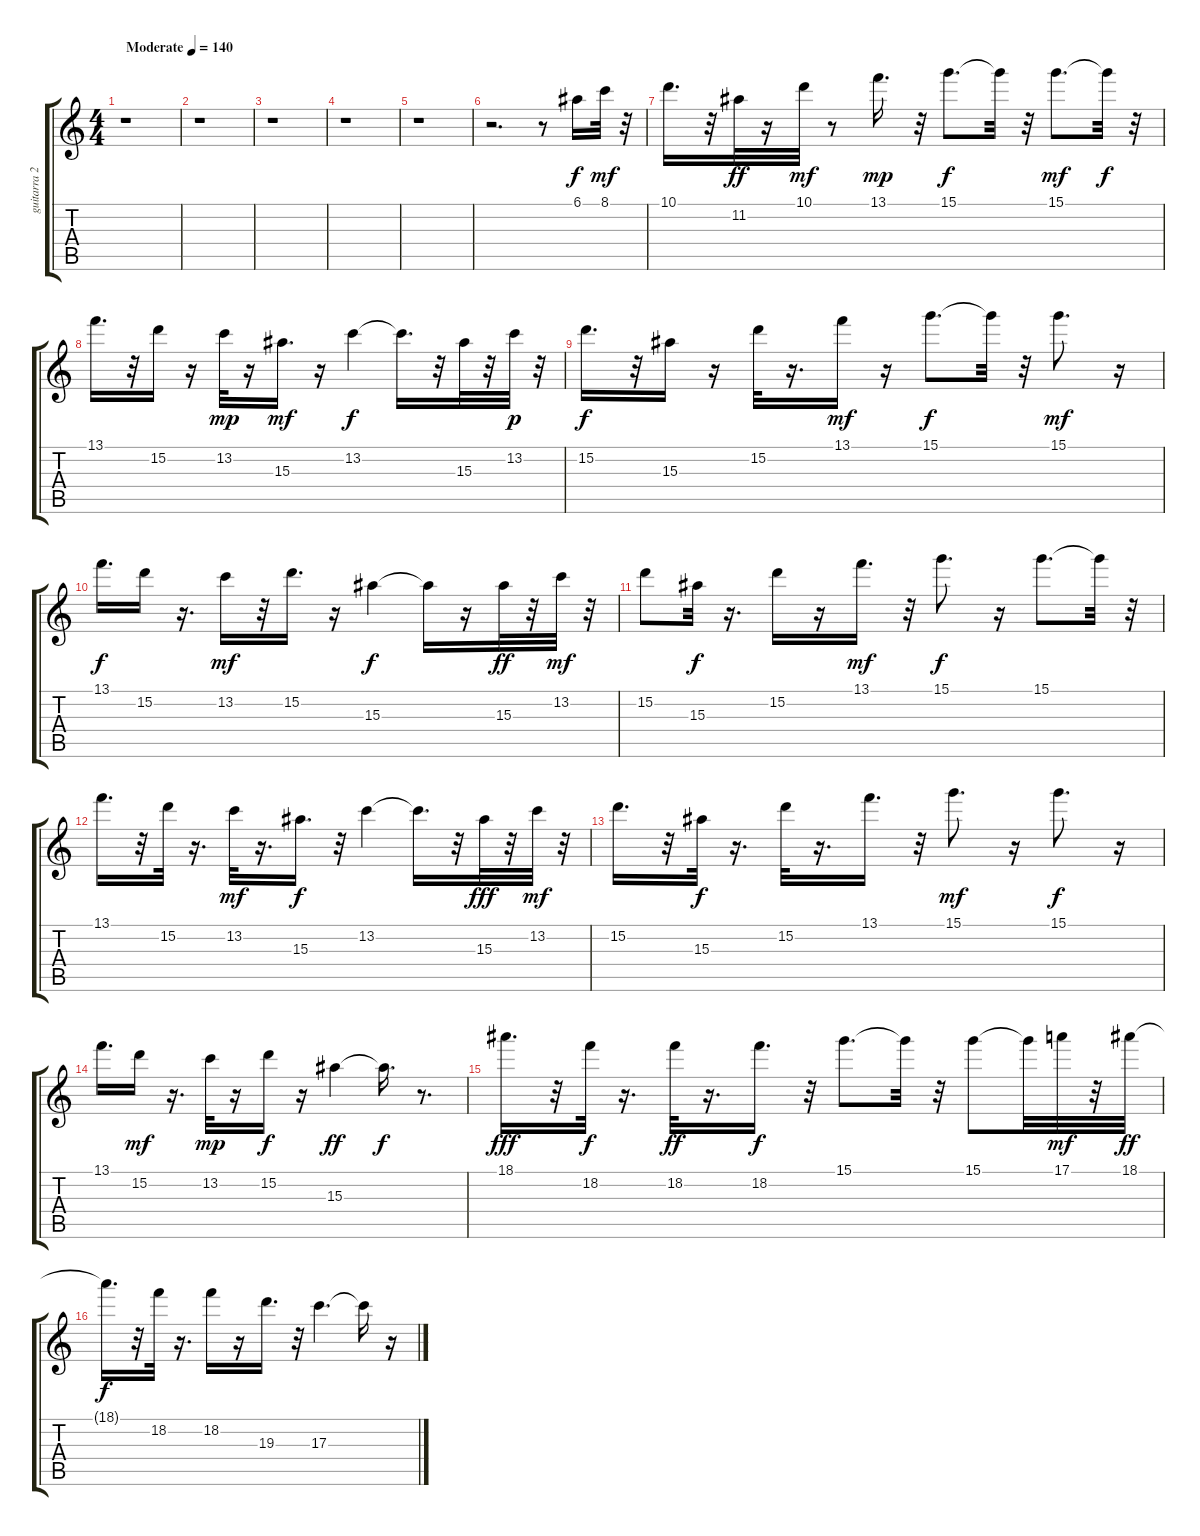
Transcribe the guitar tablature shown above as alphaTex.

\track ("guitarra 2" "guitarra 2") {instrument acousticguitarsteel}
\staff {score tabs}
\tuning (E4 B3 G3 D3 A2 E2) {hide}
\ts (4 4)
\tempo (140 "Moderate")
\clef g2
\ks c
r.1{dy f instrument acousticguitarsteel} |
r.1 |
r.1 |
r.1 |
r.1 |
r.2{d} r.8 6.1.16 8.1.32{dy mf} r.32 |
10.1.16{d} r.32 11.2.32{dy ff} r.16 10.1.32{dy mf} r.8 13.1.16{d dy mp} r.32 15.1.8{d dy f} 15.1{t}.32 r.32 15.1.8{d dy mf} 15.1{t}.32{dy f} r.32 |
13.1.16{d} r.32 15.2.16 r.16 13.2.32{dy mp} r.16 15.3.16{d dy mf} r.16 13.2.4{dy f} 13.2{t}.16{d} r.32 15.3.32 r.32 13.2.32{dy p} r.32 |
15.2.16{d dy f} r.32 15.3.16 r.16 15.2.32 r.16{d} 13.1.16{dy mf} r.16 15.1.8{d dy f} 15.1{t}.32 r.32 15.1.8{d dy mf} r.16 |
13.1.16{d dy f} 15.2.16 r.16{d} 13.2.16{dy mf} r.32 15.2.16{d} r.16 15.3.4{dy f} 15.3{t}.16 r.16 15.3.32{dy ff} r.32 13.2.32{dy mf} r.32 |
15.2.8 15.3.32{dy f} r.16{d} 15.2.16 r.16 13.1.16{d dy mf} r.32 15.1.8{d dy f} r.16 15.1.8{d} 15.1{t}.32 r.32 |
13.1.16{d} r.32 15.2.32 r.16{d} 13.2.32{dy mf} r.16{d} 15.3.16{d dy f} r.32 13.2.4 13.2{t}.16{d} r.32 15.3.32{dy fff} r.32 13.2.32{dy mf} r.32 |
15.2.16{d} r.32 15.3.32{dy f} r.16{d} 15.2.32 r.16{d} 13.1.16{d} r.32 15.1.8{d dy mf} r.16 15.1.8{d dy f} r.16 |
13.1.16{d} 15.2.16{dy mf} r.16{d} 13.2.32{dy mp} r.16 15.2.16{dy f} r.16 15.3.4{dy ff} 15.3{t}.16{d dy f} r.8{d} |
18.1.16{d dy fff} r.32 18.2.32{dy f} r.16{d} 18.2.32{dy ff} r.16{d} 18.2.16{d dy f} r.32 15.1.8{d} 15.1{t}.32 r.32 15.1.8 15.1{t}.32 17.1.32{dy mf} r.32 18.1.32{dy ff} |
18.1{t}.16{d dy f} r.32 18.2.32 r.16{d} 18.2.16 r.16 19.3.16{d} r.32 17.3.4{d} 17.3{t}.16 r.16
